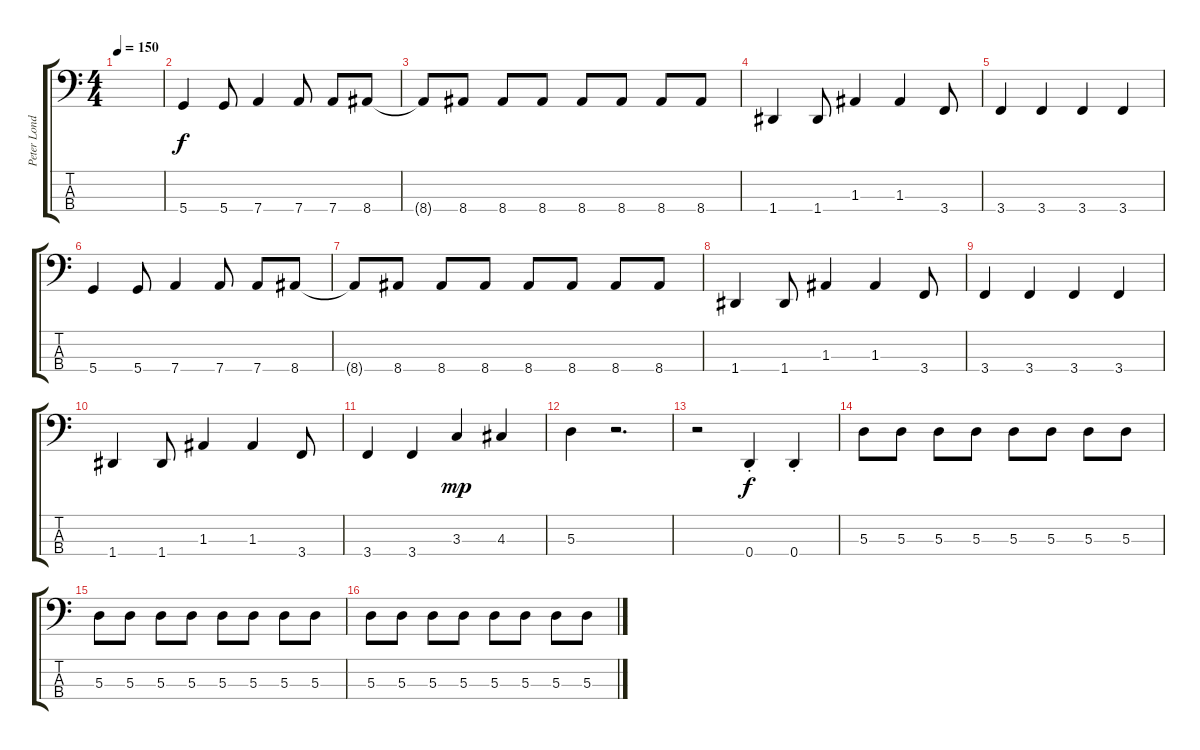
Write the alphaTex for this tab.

\track ("Peter London" "Peter Lond") {instrument electricbassfinger}
\staff {score tabs}
\tuning (G2 D2 A1 D1) {hide}
\ts (4 4)
\tempo 150
\clef f4
\ks c
|
5.4.4{dy f instrument electricbassfinger} 5.4.8 7.4.4 7.4.8 7.4.8 8.4.8 |
8.4{t}.8 8.4.8 8.4.8 8.4.8 8.4.8 8.4.8 8.4.8 8.4.8 |
1.4.4 1.4.8 1.3.4 1.3.4 3.4.8 |
3.4.4 3.4.4 3.4.4 3.4.4 |
5.4.4 5.4.8 7.4.4 7.4.8 7.4.8 8.4.8 |
8.4{t}.8 8.4.8 8.4.8 8.4.8 8.4.8 8.4.8 8.4.8 8.4.8 |
1.4.4 1.4.8 1.3.4 1.3.4 3.4.8 |
3.4.4 3.4.4 3.4.4 3.4.4 |
1.4.4 1.4.8 1.3.4 1.3.4 3.4.8 |
3.4.4 3.4.4 3.3.4{dy mp} 4.3.4 |
5.3.4 r.2{d} |
r.2 0.4{st}.4{dy f} 0.4{st}.4 |
5.3.8 5.3.8 5.3.8 5.3.8 5.3.8 5.3.8 5.3.8 5.3.8 |
5.3.8 5.3.8 5.3.8 5.3.8 5.3.8 5.3.8 5.3.8 5.3.8 |
5.3.8 5.3.8 5.3.8 5.3.8 5.3.8 5.3.8 5.3.8 5.3.8
